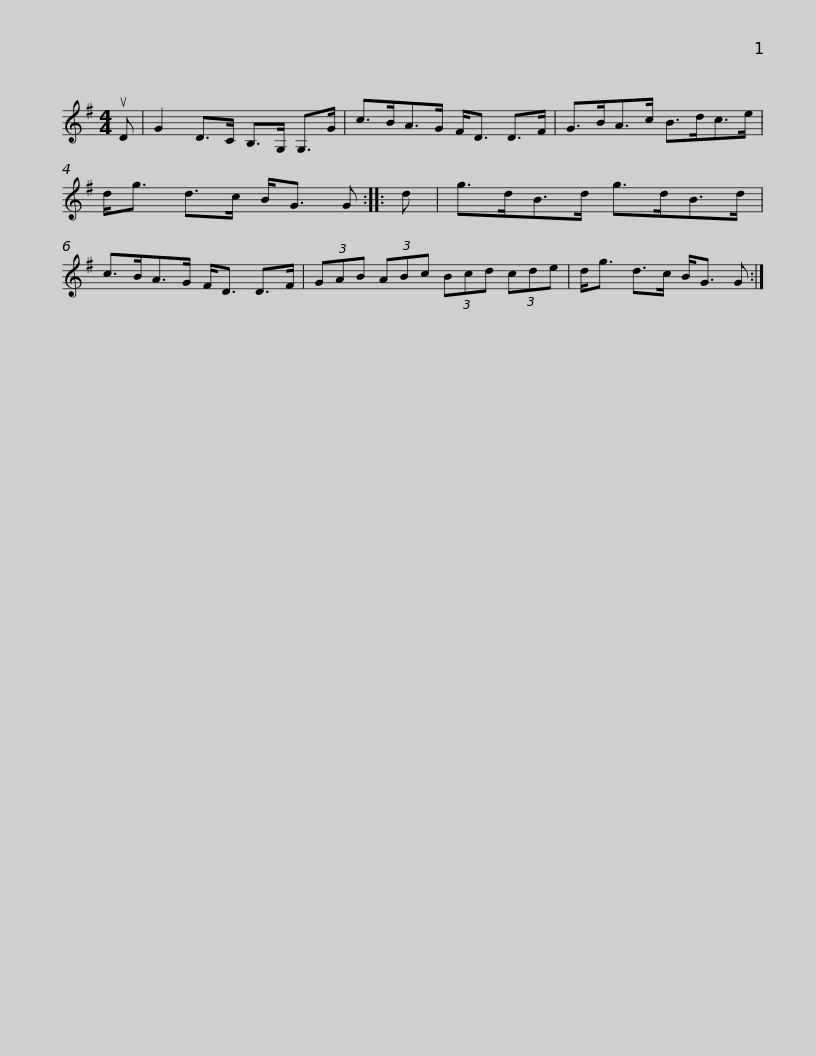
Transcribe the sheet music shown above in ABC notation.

X:1
L:1/8
M:4/4
I:linebreak $
K:G
V:1 treble
V:1
 uD | G2 D>C B,>G, G,>G | c>BA>G F<D D>F | G>BA>c B>dc>e | d<g d>c B<G G :: %5
 d |$ g>dB>d g>dB>d | c>BA>G F<D D>F | (3GAB (3ABc (3Bcd (3cde | d<g d>c B<G G :| %10
